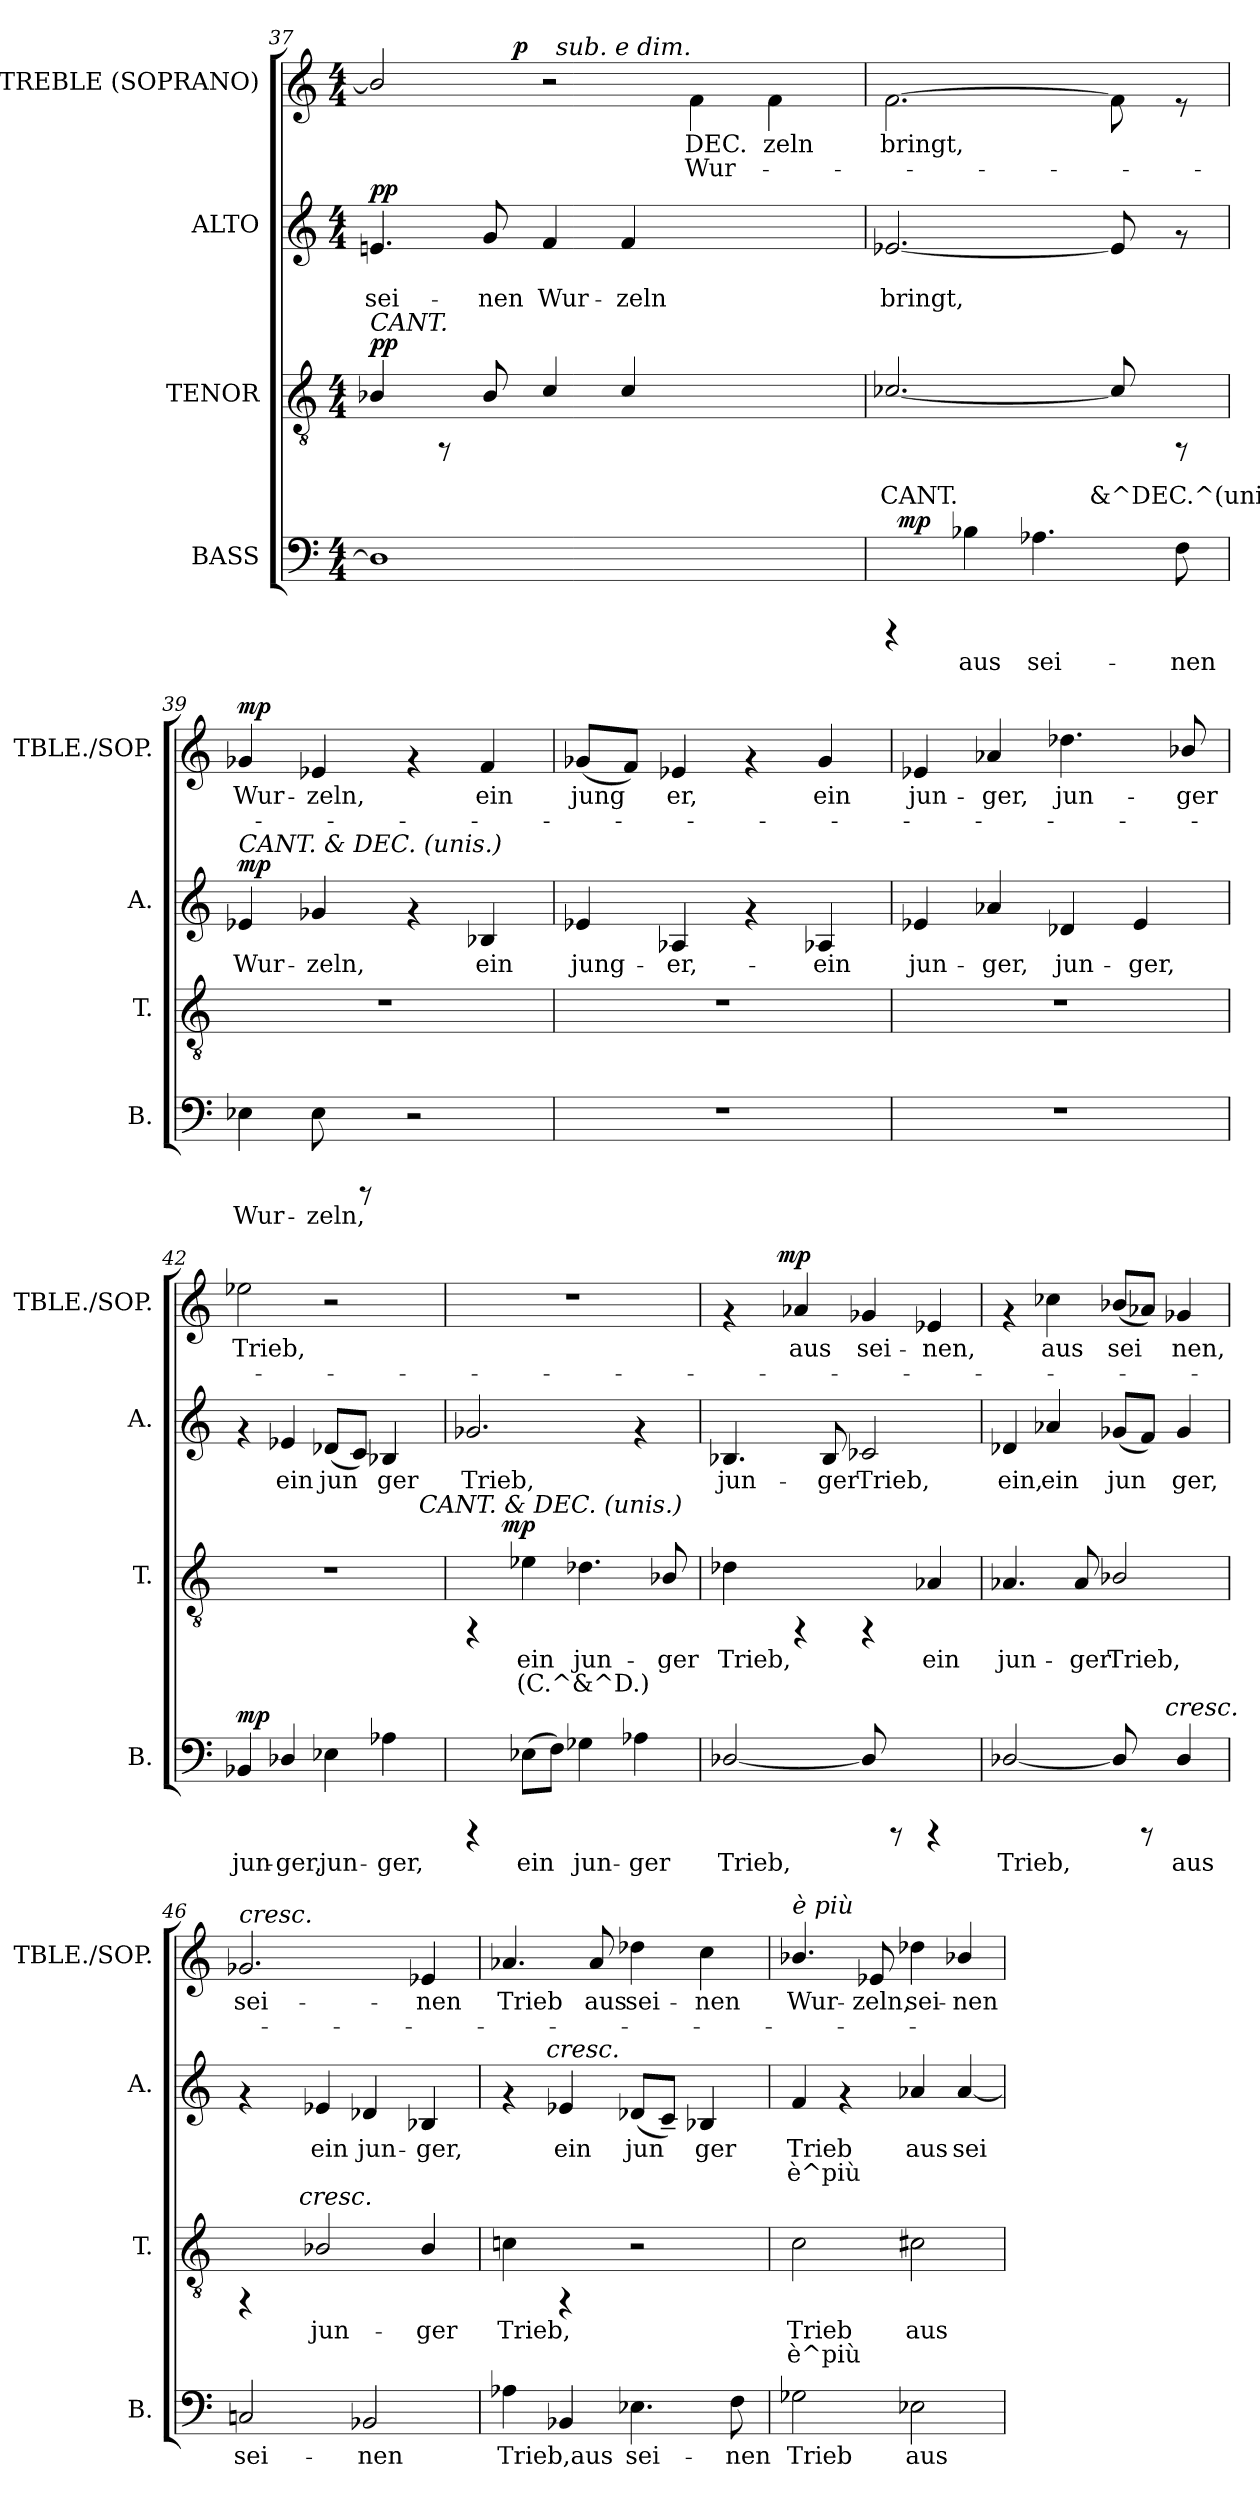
**kern	**text	**dynam	**kern	**text	**text	**dynam	**kern	**text	**text	**dynam	**kern	**text	**text	**dynam
*part4	*part4	*part4	*part3	*part3	*part3	*part3	*part2	*part2	*part2	*part2	*part1	*part1	*part1	*part1
*staff4	*staff4	*staff4	*staff3	*staff3	*staff3	*staff3	*staff2	*staff2	*staff2	*staff2	*staff1	*staff1	*staff1	*staff1
*I"BASS	*	*	*I"TENOR	*	*	*	*I"ALTO	*	*	*	*I"TREBLE  (SOPRANO)	*	*	*
*I'B.	*	*	*I'T.	*	*	*	*I'A.	*	*	*	*I'TBLE./SOP.	*	*	*
*clefF4	*	*	*clefGv2	*	*	*	*clefG2	*	*	*	*clefG2	*	*	*
*k[]	*	*	*k[]	*	*	*	*k[]	*	*	*	*k[]	*	*	*
*C:	*	*	*C:	*	*	*	*C:	*	*	*	*C:	*	*	*
*M4/4	*	*	*M4/4	*	*	*	*M4/4	*	*	*	*M4/4	*	*	*
=37	=37	=37	=37	=37	=37	=37	=37	=37	=37	=37	=37	=37	=37	=37
!	!	!	!LO:TX:a:i:t=CANT.	!	!	!	!	!	!	!	!	!	!	!
!	!LO:LY:b:cj	!	!	!LO:LY:b:cj	!	!LO:DY:b	!	!LO:LY:b:cj	!LO:LY:b:cj	!LO:DY:a	!	!	!	!
*	*	*	*	*	*	*	*	*	*	*	*^	*	*	*
*	*	*	*	*	*	*	*	*	*	*	*	*^	*	*	*
1D]	.	.	4B-X/	.	.	pp	4.en/	.	sei-	pp	2b-/]	4..ryy	2ryy	.	.	.
.	.	.	8rFF	.	.	.	.	.	.	.	.	.	.	.	.	.
!	!	!	!	!LO:LY:b:cj	!	!	!	!LO:LY:b:cj	!LO:LY:b:cj	!	!	!	!	!	!	!
.	.	.	8B-/	.	.	.	8g/	-	nen	.	.	.	.	.	.	.
!	!	!	!	!	!	!	!	!	!	!	!	!	!	!	!	!LO:DY:a
.	.	.	.	.	.	.	.	.	.	.	.	1ryy	.	.	.	p
!	!	!	!	!LO:LY:b:cj	!	!	!	!LO:LY:b:cj	!LO:LY:b:cj	!	!	!	!	!	!	!
.	.	.	4c/	.	.	.	4f/	.	Wur-	.	2r	.	64ryy	.	.	.
!	!	!	!	!	!	!	!	!	!	!	!	!	!LO:TX:a:i:t=sub. e dim.	!	!	!
.	.	.	.	.	.	.	.	.	.	.	.	.	2ryy	.	.	.
!	!	!	!	!LO:LY:b:cj	!	!	!	!LO:LY:b:cj	!LO:LY:b:cj	!	!	!	!	!	!	!
.	.	.	4c/	.	.	.	4f/	-	zeln	.	.	.	.	.	.	.
!	!	!	!	!	!	!	!	!	!	!	!	!	!	!LO:LY:b:cj	!LO:LY:b:cj	!
2ryy	.	.	2ryy	.	.	.	2ryy	.	.	.	4f\	.	.	DEC.	Wur-	.
.	.	.	.	.	.	.	.	.	.	.	.	.	4ryy	.	.	.
!	!	!	!	!	!	!	!	!	!	!	!	!	!	!LO:LY:b:cj	!LO:LY:b:cj	!
.	.	.	.	.	.	.	.	.	.	.	4f\	.	.	-zeln	.	.
.	.	.	.	.	.	.	.	.	.	.	.	.	8...ryy	.	.	.
.	.	.	.	.	.	.	.	.	.	.	.	16ryy	.	.	.	.
=38	=38	=38	=38	=38	=38	=38	=38	=38	=38	=38	=38	=38	=38	=38	=38	=38
!	!	!	!	!LO:LY:b:cj	!LO:LY:b:cj	!	!	!LO:LY:b:cj	!LO:LY:b:cj	!	!	!	!	!LO:LY:b:cj	!	!
*^	*	*	*	*	*	*	*	*	*	*	*v	*v	*v	*	*	*
4rCCC	64ryy	.	.	[>2.c-X/	.	CANT.	.	[>2.e-X/	.	bringt,	.	[<2.f\	bringt,	.	.
!	!	!	!LO:DY:a	!	!	!	!	!	!	!	!	!	!	!	!
.	2ryy	.	mp	.	.	.	.	.	.	.	.	.	.	.	.
!	!	!LO:LY:b:cj	!	!	!	!	!	!	!	!	!	!	!	!	!
4B-X\	.	aus	.	.	.	.	.	.	.	.	.	.	.	.	.
!	!	!LO:LY:b:cj	!	!	!	!	!	!	!	!	!	!	!	!	!
4.A-X\	.	sei-	.	.	.	.	.	.	.	.	.	.	.	.	.
.	4ryy	.	.	.	.	.	.	.	.	.	.	.	.	.	.
!	!	!	!	!	!LO:LY:b:cj	!LO:LY:b:cj	!	!	!LO:LY:b:cj	!LO:LY:b:cj	!	!	!LO:LY:b:cj	!	!
.	.	.	.	8c-/]	.	&^DEC.^(unis.)	.	8e-/]	.	.	.	8f\]	.	.	.
.	8...ryy	.	.	.	.	.	.	.	.	.	.	.	.	.	.
!	!	!LO:LY:b:cj	!	!	!	!	!	!	!	!	!	!	!	!	!
8F\	.	-nen	.	8rFF	.	.	.	8rf	.	.	.	8rd	.	.	.
!!LO:PB:g=z
=39	=39	=39	=39	=39	=39	=39	=39	=39	=39	=39	=39	=39	=39	=39	=39
!	!	!	!	!	!	!	!	!LO:TX:a:i:t=CANT. & DEC. (unis.)	!	!	!	!	!	!	!
!	!	!LO:LY:b:cj	!	!	!	!	!	!	!LO:LY:b:cj	!	!LO:DY:a	!	!LO:LY:b:cj	!	!LO:DY:a
*v	*v	*	*	*	*	*	*	*	*	*	*	*	*	*	*
4E-X\	Wur-	.	1r	.	.	.	4e-X/	Wur-	.	mp	4g-X/	Wur-	.	mp
!	!LO:LY:b:cj	!	!	!	!	!	!	!LO:LY:b:cj	!	!	!	!LO:LY:b:cj	!	!
8E-\	-zeln,	.	.	.	.	.	4g-X/	-zeln,	.	.	4e-X/	-zeln,	.	.
8rCCC	.	.	.	.	.	.	.	.	.	.	.	.	.	.
2r	.	.	.	.	.	.	4rf	.	.	.	4rf	.	.	.
!	!	!	!	!	!	!	!	!LO:LY:b:cj	!	!	!	!LO:LY:b:cj	!	!
.	.	.	.	.	.	.	4B-X/	ein	.	.	4f/	ein	.	.
=40	=40	=40	=40	=40	=40	=40	=40	=40	=40	=40	=40	=40	=40	=40
!	!	!	!	!	!	!	!	!LO:LY:b:cj	!	!	!	!LO:LY:b:cj	!	!
1r	.	.	1r	.	.	.	4e-X/	jung-	.	.	(<8g-X/L	jung-	.	.
!	!	!	!	!	!	!	!	!	!	!	!	!LO:LY:b:cj	!	!
.	.	.	.	.	.	.	.	.	.	.	8f/J)	--	.	.
!	!	!	!	!	!	!	!	!LO:LY:b:cj	!	!	!	!LO:LY:b:cj	!	!
.	.	.	.	.	.	.	4A-X/	-er,-	.	.	4e-X/	-er,	.	.
.	.	.	.	.	.	.	4rf	.	.	.	4rf	.	.	.
!	!	!	!	!	!	!	!	!LO:LY:b:cj	!	!	!	!LO:LY:b:cj	!	!
.	.	.	.	.	.	.	4A-X/	-ein	.	.	4g-/	ein	.	.
=41	=41	=41	=41	=41	=41	=41	=41	=41	=41	=41	=41	=41	=41	=41
!	!	!	!	!	!	!	!	!LO:LY:b:cj	!	!	!	!LO:LY:b:cj	!	!
1r	.	.	1r	.	.	.	4e-X/	jun-	.	.	4e-X/	jun-	.	.
!	!	!	!	!	!	!	!	!LO:LY:b:cj	!	!	!	!LO:LY:b:cj	!	!
.	.	.	.	.	.	.	4a-X/	-ger,	.	.	4a-X/	-ger,	.	.
!	!	!	!	!	!	!	!	!LO:LY:b:cj	!	!	!	!LO:LY:b:cj	!	!
.	.	.	.	.	.	.	4d-X/	jun-	.	.	4.dd-X\	jun-	.	.
!	!	!	!	!	!	!	!	!LO:LY:b:cj	!	!	!	!	!	!
.	.	.	.	.	.	.	4e-/	-ger,	.	.	.	.	.	.
!	!	!	!	!	!	!	!	!	!	!	!	!LO:LY:b:cj	!	!
.	.	.	.	.	.	.	.	.	.	.	8b-X/	-ger	.	.
=42	=42	=42	=42	=42	=42	=42	=42	=42	=42	=42	=42	=42	=42	=42
!	!LO:LY:b:cj	!LO:DY:a	!	!	!	!	!	!	!	!	!	!LO:LY:b:cj	!	!
*	*	*	*^	*	*	*	*	*	*	*	*	*	*	*
4BB-X/	jun-	mp	1r	2ryy	.	.	.	4rf	.	.	.	2ee-X\	Trieb,	.	.
!	!LO:LY:b:cj	!	!	!	!	!	!	!	!LO:LY:b:cj	!	!	!	!	!	!
4D-X/	-ger,	.	.	.	.	.	.	4e-X/	ein	.	.	.	.	.	.
!	!LO:LY:b:cj	!	!	!	!	!	!	!	!LO:LY:b:cj	!	!	!	!	!	!
4E-X\	jun-	.	.	4ryy	.	.	.	(<8d-X/L	jun	.	.	2r	.	.	.
!	!	!	!	!	!	!	!	!	!LO:LY:b:cj	!	!	!	!	!	!
.	.	.	.	.	.	.	.	8c/J)	.	.	.	.	.	.	.
!	!LO:LY:b:cj	!	!	!	!	!	!	!	!LO:LY:b:cj	!	!	!	!	!	!
4A-X\	-ger,	.	.	8ryy	.	.	.	4B-X/	ger	.	.	.	.	.	.
.	.	.	.	64ryy	.	.	.	.	.	.	.	.	.	.	.
!	!	!	!	!LO:TX:a:i:t=CANT. & DEC. (unis.)	!	!	!	!	!	!	!	!	!	!	!
.	.	.	.	16..ryy	.	.	.	.	.	.	.	.	.	.	.
=43	=43	=43	=43	=43	=43	=43	=43	=43	=43	=43	=43	=43	=43	=43	=43
!	!	!	!	!	!	!	!	!	!LO:LY:b:cj	!	!	!	!	!	!
4rCCC	.	.	4rFF	8.ryy	.	.	.	2.g-X/	Trieb,	.	.	1r	.	.	.
!	!	!	!	!	!	!	!LO:DY:a	!	!	!	!	!	!	!	!
.	.	.	.	2ryy	.	.	mp	.	.	.	.	.	.	.	.
!	!LO:LY:b:cj	!	!	!	!LO:LY:b:cj	!LO:LY:b:cj	!	!	!	!	!	!	!	!	!
(>8E-X\L	ein	.	4e-X\	.	ein	(C.^&^D.)	.	.	.	.	.	.	.	.	.
!	!LO:LY:b:cj	!	!	!	!	!	!	!	!	!	!	!	!	!	!
8F\J)	.	.	.	.	.	.	.	.	.	.	.	.	.	.	.
!	!LO:LY:b:cj	!	!	!	!LO:LY:b:cj	!LO:LY:b:cj	!	!	!	!	!	!	!	!	!
4G-X\	jun-	.	4.d-X\	.	jun-	-	.	.	.	.	.	.	.	.	.
.	.	.	.	4ryy	.	.	.	.	.	.	.	.	.	.	.
!	!LO:LY:b:cj	!	!	!	!	!	!	!	!	!	!	!	!	!	!
4A-X\	-ger	.	.	.	.	.	.	4rf	.	.	.	.	.	.	.
!	!	!	!	!	!LO:LY:b:cj	!LO:LY:b:cj	!	!	!	!	!	!	!	!	!
.	.	.	8B-X/	.	ger	.	.	.	.	.	.	.	.	.	.
.	.	.	.	16ryy	.	.	.	.	.	.	.	.	.	.	.
!!LO:LB:g=z
=44	=44	=44	=44	=44	=44	=44	=44	=44	=44	=44	=44	=44	=44	=44	=44
!	!LO:LY:b:cj	!	!	!	!LO:LY:b:cj	!	!	!	!LO:LY:b:cj	!	!	!	!	!	!
*	*	*	*v	*v	*	*	*	*	*	*	*	*^	*	*	*
[<2D-X/	Trieb,	.	4d-X\	Trieb,	.	.	4.B-X/	jun-	.	.	4rf	8ryy	.	.	.
.	.	.	.	.	.	.	.	.	.	.	.	16ryy	.	.	.
.	.	.	.	.	.	.	.	.	.	.	.	64ryy	.	.	.
!	!	!	!	!	!	!	!	!	!	!	!	!	!	!	!LO:DY:a
.	.	.	.	.	.	.	.	.	.	.	.	2ryy	.	.	mp
!	!	!	!	!	!	!	!	!	!	!	!	!	!LO:LY:b:cj	!	!
.	.	.	4rFF	.	.	.	.	.	.	.	4a-X/	.	aus	.	.
!	!	!	!	!	!	!	!	!LO:LY:b:cj	!	!	!	!	!	!	!
.	.	.	.	.	.	.	8B-/	-ger	.	.	.	.	.	.	.
!	!LO:LY:b:cj	!	!	!	!	!	!	!LO:LY:b:cj	!	!	!	!	!LO:LY:b:cj	!	!
8D-/]	.	.	4rFF	.	.	.	2c-X/	Trieb,	.	.	4g-X/	.	sei-	.	.
8rCCC	.	.	.	.	.	.	.	.	.	.	.	.	.	.	.
.	.	.	.	.	.	.	.	.	.	.	.	4ryy	.	.	.
!	!	!	!	!LO:LY:b:cj	!	!	!	!	!	!	!	!	!LO:LY:b:cj	!	!
4rCCC	.	.	4A-X/	ein	.	.	.	.	.	.	4e-X/	.	-nen,	.	.
.	.	.	.	.	.	.	.	.	.	.	.	32.ryy	.	.	.
=45	=45	=45	=45	=45	=45	=45	=45	=45	=45	=45	=45	=45	=45	=45	=45
!	!LO:LY:b:cj	!	!	!LO:LY:b:cj	!	!	!	!LO:LY:b:cj	!	!	!	!	!	!	!
*^	*	*	*	*	*	*	*	*	*	*	*v	*v	*	*	*
[<2D-X/	2ryy	Trieb,	.	4.A-X/	jun-	.	.	4d-X/	ein,	.	.	4rf	.	.	.
!	!	!	!	!	!	!	!	!	!LO:LY:b:cj	!	!	!	!LO:LY:b:cj	!	!
.	.	.	.	.	.	.	.	4a-X/	ein	.	.	4cc-X\	aus	.	.
!	!	!	!	!	!LO:LY:b:cj	!	!	!	!	!	!	!	!	!	!
.	.	.	.	8A-/	-ger	.	.	.	.	.	.	.	.	.	.
!	!	!LO:LY:b:cj	!	!	!LO:LY:b:cj	!	!	!	!LO:LY:b:cj	!	!	!	!LO:LY:b:cj	!	!
8D-/]	8..ryy	.	.	2B-X/	Trieb,	.	.	(<8g-X/L	jun	.	.	(<8b-X/L	sei	.	.
!	!	!	!	!	!	!	!	!	!LO:LY:b:cj	!	!	!	!LO:LY:b:cj	!	!
8rCCC	.	.	.	.	.	.	.	8f/J)	.	.	.	8a-X/J)	.	.	.
!	!LO:TX:a:i:t=cresc.	!	!	!	!	!	!	!	!	!	!	!	!	!	!
.	4ryy	.	.	.	.	.	.	.	.	.	.	.	.	.	.
!	!	!LO:LY:b:cj	!	!	!	!	!	!	!LO:LY:b:cj	!	!	!	!LO:LY:b:cj	!	!
4D-/	.	aus	.	.	.	.	.	4g-/	ger,	.	.	4g-X/	nen,	.	.
.	32ryy	.	.	.	.	.	.	.	.	.	.	.	.	.	.
=46	=46	=46	=46	=46	=46	=46	=46	=46	=46	=46	=46	=46	=46	=46	=46
!	!	!	!	!	!	!	!	!	!	!	!	!LO:TX:a:i:t=cresc.	!	!	!
!	!	!LO:LY:b:cj	!	!	!	!	!	!	!	!	!	!	!LO:LY:b:cj	!	!
*v	*v	*	*	*^	*	*	*	*	*	*	*	*	*	*	*
2Cn/	sei-	.	4rFF	8ryy	.	.	.	4rf	.	.	.	2.g-X/	sei-	.	.
.	.	.	.	16ryy	.	.	.	.	.	.	.	.	.	.	.
.	.	.	.	64ryy	.	.	.	.	.	.	.	.	.	.	.
!	!	!	!	!LO:TX:a:i:t=cresc.	!	!	!	!	!	!	!	!	!	!	!
.	.	.	.	2ryy	.	.	.	.	.	.	.	.	.	.	.
!	!	!	!	!	!LO:LY:b:cj	!	!	!	!LO:LY:b:cj	!	!	!	!	!	!
.	.	.	2B-X/	.	jun-	.	.	4e-X/	ein	.	.	.	.	.	.
!	!LO:LY:b:cj	!	!	!	!	!	!	!	!LO:LY:b:cj	!	!	!	!	!	!
2BB-X/	-nen	.	.	.	.	.	.	4d-X/	jun-	.	.	.	.	.	.
.	.	.	.	4ryy	.	.	.	.	.	.	.	.	.	.	.
!	!	!	!	!	!LO:LY:b:cj	!	!	!	!LO:LY:b:cj	!	!	!	!LO:LY:b:cj	!	!
.	.	.	4B-/	.	-ger	.	.	4B-X/	-ger,	.	.	4e-X/	-nen	.	.
.	.	.	.	32.ryy	.	.	.	.	.	.	.	.	.	.	.
=47	=47	=47	=47	=47	=47	=47	=47	=47	=47	=47	=47	=47	=47	=47	=47
!	!LO:LY:b:cj	!	!	!	!LO:LY:b:cj	!	!	!	!	!	!	!	!LO:LY:b:cj	!	!
*	*	*	*v	*v	*	*	*	*^	*	*	*	*	*	*	*
4A-X\	Trieb,aus	.	4cn\	Trieb,	.	.	4rf	8..ryy	.	.	.	4.a-X/	Trieb	.	.
!	!	!	!	!	!	!	!	!LO:TX:a:i:t=cresc.	!	!	!	!	!	!	!
.	.	.	.	.	.	.	.	2ryy	.	.	.	.	.	.	.
!	!LO:LY:b:cj	!	!	!	!	!	!	!	!LO:LY:b:cj	!	!	!	!	!	!
4BB-X/	.	.	4rFF	.	.	.	4e-X/	.	ein	.	.	.	.	.	.
!	!	!	!	!	!	!	!	!	!	!	!	!	!LO:LY:b:cj	!	!
.	.	.	.	.	.	.	.	.	.	.	.	8a-/	aus	.	.
!	!LO:LY:b:cj	!	!	!	!	!	!	!	!LO:LY:b:cj	!	!	!	!LO:LY:b:cj	!	!
4.E-X\	sei-	.	2r	.	.	.	(<8d-X/L	.	jun	.	.	4dd-X\	sei-	.	.
!	!	!	!	!	!	!	!	!	!LO:LY:b:cj	!	!	!	!	!	!
.	.	.	.	.	.	.	8c~</J)	.	.	.	.	.	.	.	.
.	.	.	.	.	.	.	.	4ryy	.	.	.	.	.	.	.
!	!	!	!	!	!	!	!	!	!LO:LY:b:cj	!	!	!	!LO:LY:b:cj	!	!
.	.	.	.	.	.	.	4B-X/	.	ger	.	.	4cc\	-nen	.	.
!	!LO:LY:b:cj	!	!	!	!	!	!	!	!	!	!	!	!	!	!
8F\	-nen	.	.	.	.	.	.	.	.	.	.	.	.	.	.
.	.	.	.	.	.	.	.	32ryy	.	.	.	.	.	.	.
!!LO:LB:g=z
=48	=48	=48	=48	=48	=48	=48	=48	=48	=48	=48	=48	=48	=48	=48	=48
!	!	!	!	!	!	!	!	!	!	!	!	!LO:TX:a:i:t=è più	!	!	!
!	!LO:LY:b:cj	!	!	!LO:LY:b:cj	!LO:LY:b:cj	!	!	!	!LO:LY:b:cj	!LO:LY:b:cj	!	!	!LO:LY:b:cj	!	!
*	*	*	*	*	*	*	*v	*v	*	*	*	*	*	*	*
2G-X\	Trieb	.	2c\	Trieb	è^più	.	4f/	Trieb	è^più	.	4.b-X/	Wur-	.	.
.	.	.	.	.	.	.	4rf	.	.	.	.	.	.	.
!	!	!	!	!	!	!	!	!	!	!	!	!LO:LY:b:cj	!	!
.	.	.	.	.	.	.	.	.	.	.	8e-X/	-zeln,	.	.
!	!LO:LY:b:cj	!	!	!LO:LY:b:cj	!LO:LY:b:cj	!	!	!LO:LY:b:cj	!LO:LY:b:cj	!	!	!LO:LY:b:cj	!	!
2E-X\	aus	.	2c#X\	aus	.	.	4a-X/	aus	.	.	4dd-X\	sei-	.	.
!	!	!	!	!	!	!	!	!LO:LY:b:cj	!LO:LY:b:cj	!	!	!LO:LY:b:cj	!	!
.	.	.	.	.	.	.	[<4a-/	sei-	-	.	4b-X/	-nen	.	.
=	=	=	=	=	=	=	=	=	=	=	=	=	=	=
*-	*-	*-	*-	*-	*-	*-	*-	*-	*-	*-	*-	*-	*-	*-
